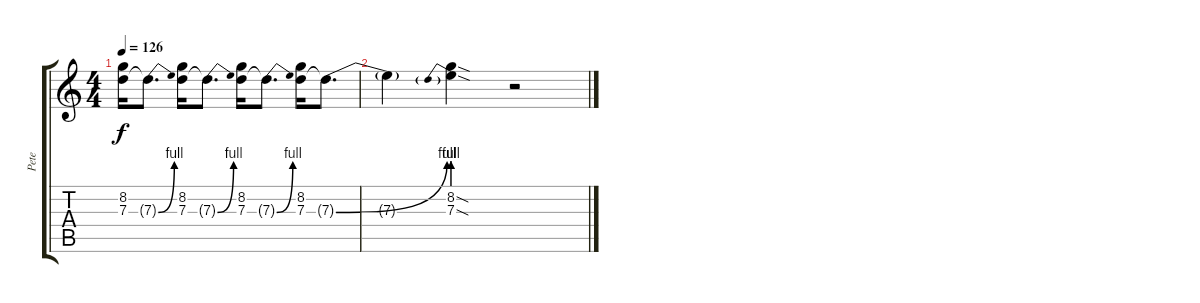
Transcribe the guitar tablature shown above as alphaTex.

\track ("Pete" "Pete") {instrument distortionguitar}
\staff {score tabs}
\tuning (E4 B3 G3 D3 A2 E2) {hide}
\ts (4 4)
\tempo 126
\clef g2
\ks aminor
(8.2 7.3).16{dy f} 7.3{be (bend 0 0 60 4) t}.8{d} (8.2 7.3).16 7.3{be (bend 0 0 60 4) t}.8{d} (8.2 7.3).16 7.3{be (bend 0 0 60 4) t}.8{d} (8.2 7.3).16 7.3{be (bend 0 0 60 4) t}.8{d} |
7.3{t}.4 (8.2{sod} 7.3{be (prebend 0 4 60 4) sod}).4 r.2
